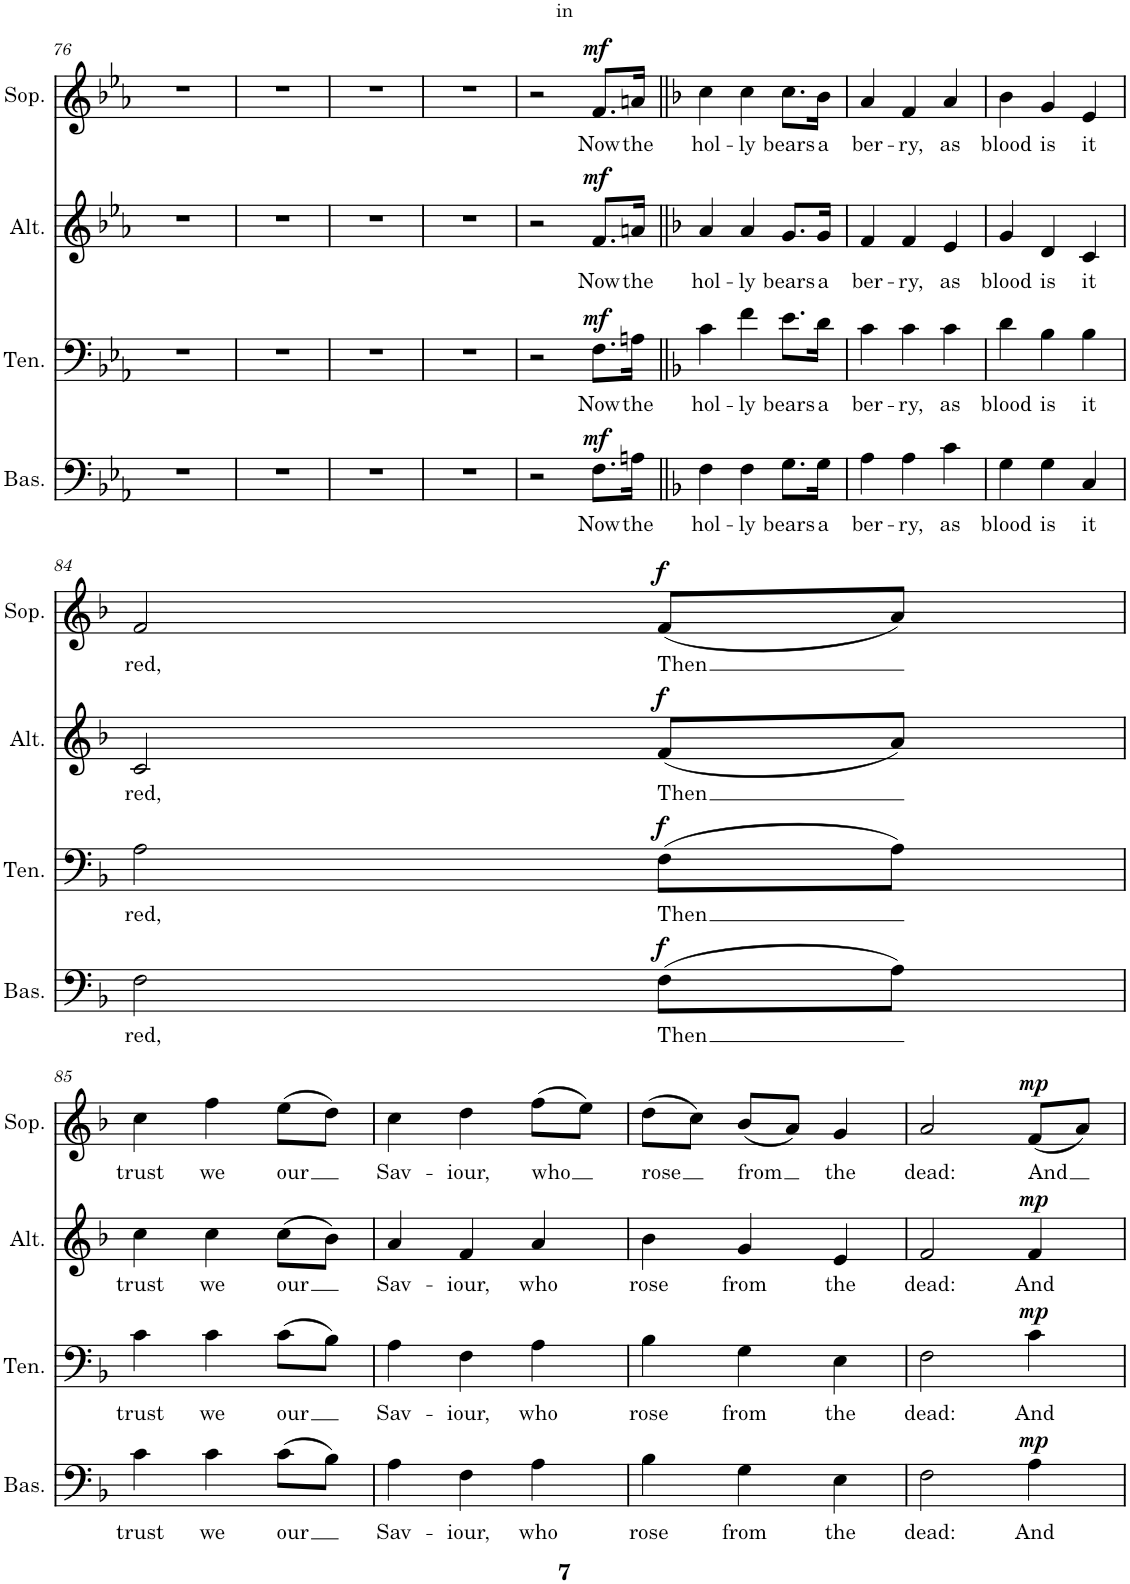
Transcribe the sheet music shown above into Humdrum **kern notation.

**kern	**text	**dynam	**kern	**text	**dynam	**kern	**text	**dynam	**kern	**text	**dynam
*part4	*part4	*part4	*part3	*part3	*part3	*part2	*part2	*part2	*part1	*part1	*part1
*staff4	*staff4	*staff4	*staff3	*staff3	*staff3	*staff2	*staff2	*staff2	*staff1	*staff1	*staff1
*I"Bass	*	*	*I"Tenor	*	*	*I"Alto	*	*	*I"Soprano	*	*
*I'Bas.	*	*	*I'Ten.	*	*	*I'Alt.	*	*	*I'Sop.	*	*
!!LO:PB:g=z
*clefF4	*	*	*clefF4	*	*	*clefG2	*	*	*clefG2	*	*
*k[b-e-a-]	*	*	*k[b-e-a-]	*	*	*k[b-e-a-]	*	*	*k[b-e-a-]	*	*
*M3/4	*	*	*M3/4	*	*	*M3/4	*	*	*M3/4	*	*
=76	=76	=76	=76	=76	=76	=76	=76	=76	=76	=76	=76
2.r	.	.	2.r	.	.	2.r	.	.	2.r	.	.
=77	=77	=77	=77	=77	=77	=77	=77	=77	=77	=77	=77
2.r	.	.	2.r	.	.	2.r	.	.	2.r	.	.
=78	=78	=78	=78	=78	=78	=78	=78	=78	=78	=78	=78
2.r	.	.	2.r	.	.	2.r	.	.	2.r	.	.
=79	=79	=79	=79	=79	=79	=79	=79	=79	=79	=79	=79
2.r	.	.	2.r	.	.	2.r	.	.	2.r	.	.
=80	=80	=80	=80	=80	=80	=80	=80	=80	=80	=80	=80
2r	.	.	2r	.	.	2r	.	.	2r	.	.
!	!LO:LY:b	!LO:DY:a	!	!LO:LY:b	!LO:DY:a	!	!LO:LY:b	!LO:DY:a	!	!LO:LY:b	!LO:DY:a
8.F\L	Now	mf	8.F\L	Now	mf	8.f/L	Now	mf	8.f/L	Now	mf
!	!LO:LY:b	!	!	!LO:LY:b	!	!	!LO:LY:b	!	!	!LO:LY:b	!
16An\Jk	the	.	16An\Jk	the	.	16an/Jk	the	.	16an/Jk	the	.
=81||	=81||	=81||	=81||	=81||	=81||	=81||	=81||	=81||	=81||	=81||	=81||
*k[b-]	*	*	*k[b-]	*	*	*k[b-]	*	*	*k[b-]	*	*
!	!LO:LY:b	!	!	!LO:LY:b	!	!	!LO:LY:b	!	!	!LO:LY:b	!
4F\	hol-	.	4c\	hol-	.	4a/	hol-	.	4cc\	hol-	.
!	!LO:LY:b	!	!	!LO:LY:b	!	!	!LO:LY:b	!	!	!LO:LY:b	!
4F\	-ly	.	4f\	-ly	.	4a/	-ly	.	4cc\	-ly	.
!	!LO:LY:b	!	!	!LO:LY:b	!	!	!LO:LY:b	!	!	!LO:LY:b	!
8.G\L	bears	.	8.e\L	bears	.	8.g/L	bears	.	8.cc\L	bears	.
!	!LO:LY:b	!	!	!LO:LY:b	!	!	!LO:LY:b	!	!	!LO:LY:b	!
16G\Jk	a	.	16d\Jk	a	.	16g/Jk	a	.	16b-\Jk	a	.
=82	=82	=82	=82	=82	=82	=82	=82	=82	=82	=82	=82
!	!LO:LY:b	!	!	!LO:LY:b	!	!	!LO:LY:b	!	!	!LO:LY:b	!
4A\	ber-	.	4c\	ber-	.	4f/	ber-	.	4a/	ber-	.
!	!LO:LY:b	!	!	!LO:LY:b	!	!	!LO:LY:b	!	!	!LO:LY:b	!
4A\	-ry,	.	4c\	-ry,	.	4f/	-ry,	.	4f/	-ry,	.
!	!LO:LY:b	!	!	!LO:LY:b	!	!	!LO:LY:b	!	!	!LO:LY:b	!
4c\	as	.	4c\	as	.	4e/	as	.	4a/	as	.
=83	=83	=83	=83	=83	=83	=83	=83	=83	=83	=83	=83
!	!LO:LY:b	!	!	!LO:LY:b	!	!	!LO:LY:b	!	!	!LO:LY:b	!
4G\	blood	.	4d\	blood	.	4g/	blood	.	4b-\	blood	.
!	!LO:LY:b	!	!	!LO:LY:b	!	!	!LO:LY:b	!	!	!LO:LY:b	!
4G\	is	.	4B-\	is	.	4d/	is	.	4g/	is	.
!	!LO:LY:b	!	!	!LO:LY:b	!	!	!LO:LY:b	!	!	!LO:LY:b	!
4C/	it	.	4B-\	it	.	4c/	it	.	4e/	it	.
!!LO:LB:g=z
=84	=84	=84	=84	=84	=84	=84	=84	=84	=84	=84	=84
!	!LO:LY:b	!	!	!LO:LY:b	!	!	!LO:LY:b	!	!	!LO:LY:b	!
2F\	red,	.	2A\	red,	.	2c/	red,	.	2f/	red,	.
!	!LO:LY:b	!LO:DY:a	!	!LO:LY:b	!LO:DY:a	!	!LO:LY:b	!LO:DY:a	!	!LO:LY:b	!LO:DY:a
(8F\L	Then	f	(8F\L	Then	f	(8f/L	Then	f	(8f/L	Then	f
8A\J)	.	.	8A\J)	.	.	8a/J)	.	.	8a/J)	.	.
!!LO:LB:g=z
=85	=85	=85	=85	=85	=85	=85	=85	=85	=85	=85	=85
!	!LO:LY:b	!	!	!LO:LY:b	!	!	!LO:LY:b	!	!	!LO:LY:b	!
4c\	trust	.	4c\	trust	.	4cc\	trust	.	4cc\	trust	.
!	!LO:LY:b	!	!	!LO:LY:b	!	!	!LO:LY:b	!	!	!LO:LY:b	!
4c\	we	.	4c\	we	.	4cc\	we	.	4ff\	we	.
!	!LO:LY:b	!	!	!LO:LY:b	!	!	!LO:LY:b	!	!	!LO:LY:b	!
(8c\L	our	.	(8c\L	our	.	(8cc\L	our	.	(8ee\L	our	.
8B-\J)	.	.	8B-\J)	.	.	8b-\J)	.	.	8dd\J)	.	.
=86	=86	=86	=86	=86	=86	=86	=86	=86	=86	=86	=86
!	!LO:LY:b	!	!	!LO:LY:b	!	!	!LO:LY:b	!	!	!LO:LY:b	!
4A\	Sav-	.	4A\	Sav-	.	4a/	Sav-	.	4cc\	Sav-	.
!	!LO:LY:b	!	!	!LO:LY:b	!	!	!LO:LY:b	!	!	!LO:LY:b	!
4F\	-iour,	.	4F\	-iour,	.	4f/	-iour,	.	4dd\	-iour,	.
!	!LO:LY:b	!	!	!LO:LY:b	!	!	!LO:LY:b	!	!	!LO:LY:b	!
4A\	who	.	4A\	who	.	4a/	who	.	(8ff\L	who	.
.	.	.	.	.	.	.	.	.	8ee\J)	.	.
=87	=87	=87	=87	=87	=87	=87	=87	=87	=87	=87	=87
!	!LO:LY:b	!	!	!LO:LY:b	!	!	!LO:LY:b	!	!	!LO:LY:b	!
4B-\	rose	.	4B-\	rose	.	4b-\	rose	.	(8dd\L	rose	.
.	.	.	.	.	.	.	.	.	8cc\J)	.	.
!	!LO:LY:b	!	!	!LO:LY:b	!	!	!LO:LY:b	!	!	!LO:LY:b	!
4G\	from	.	4G\	from	.	4g/	from	.	(8b-/L	from	.
.	.	.	.	.	.	.	.	.	8a/J)	.	.
!	!LO:LY:b	!	!	!LO:LY:b	!	!	!LO:LY:b	!	!	!LO:LY:b	!
4E\	the	.	4E\	the	.	4e/	the	.	4g/	the	.
=88	=88	=88	=88	=88	=88	=88	=88	=88	=88	=88	=88
!	!LO:LY:b	!	!	!LO:LY:b	!	!	!LO:LY:b	!	!	!LO:LY:b	!
2F\	dead:	.	2F\	dead:	.	2f/	dead:	.	2a/	dead:	.
!	!LO:LY:b	!LO:DY:a	!	!LO:LY:b	!LO:DY:a	!	!LO:LY:b	!LO:DY:a	!	!LO:LY:b	!LO:DY:a
4A\	And	mp	4c\	And	mp	4f/	And	mp	(8f/L	And	mp
.	.	.	.	.	.	.	.	.	8a/J)	.	.
=	=	=	=	=	=	=	=	=	=	=	=
*-	*-	*-	*-	*-	*-	*-	*-	*-	*-	*-	*-
